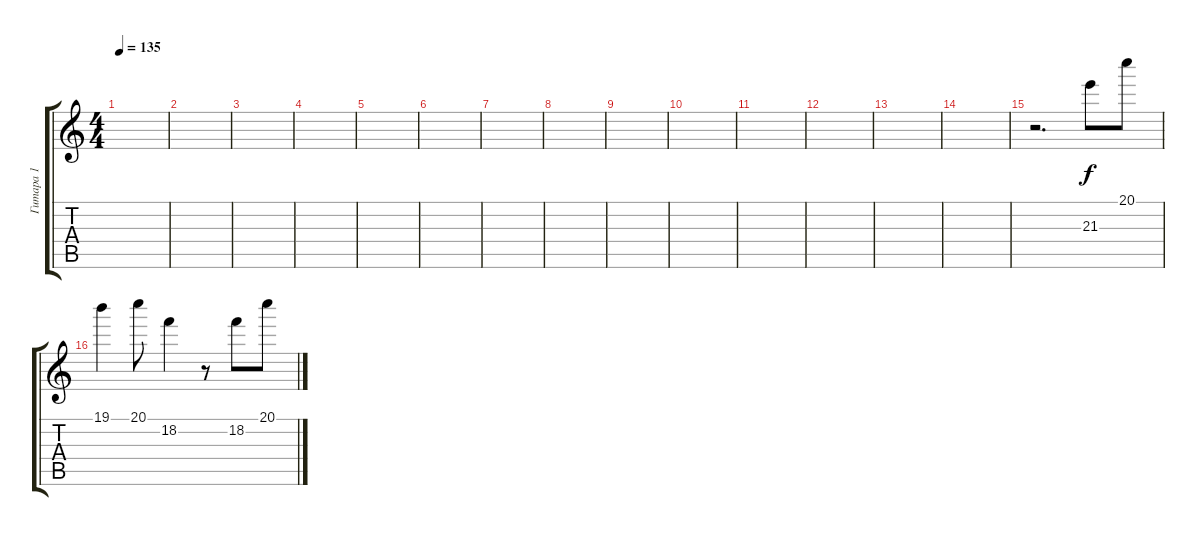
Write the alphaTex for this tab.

\track ("Гитара 1" "Гитара 1") {instrument distortionguitar}
\staff {score tabs}
\tuning (E4 B3 G3 D3 A2 E2) {hide}
\ts (4 4)
\tempo 135
\clef g2
\ks c
|
|
|
|
|
|
|
|
|
|
|
|
|
|
r.2{d} 21.3.8 20.1.8 |
19.1.4 20.1.8 18.2.4 r.8 18.2.8 20.1.8
